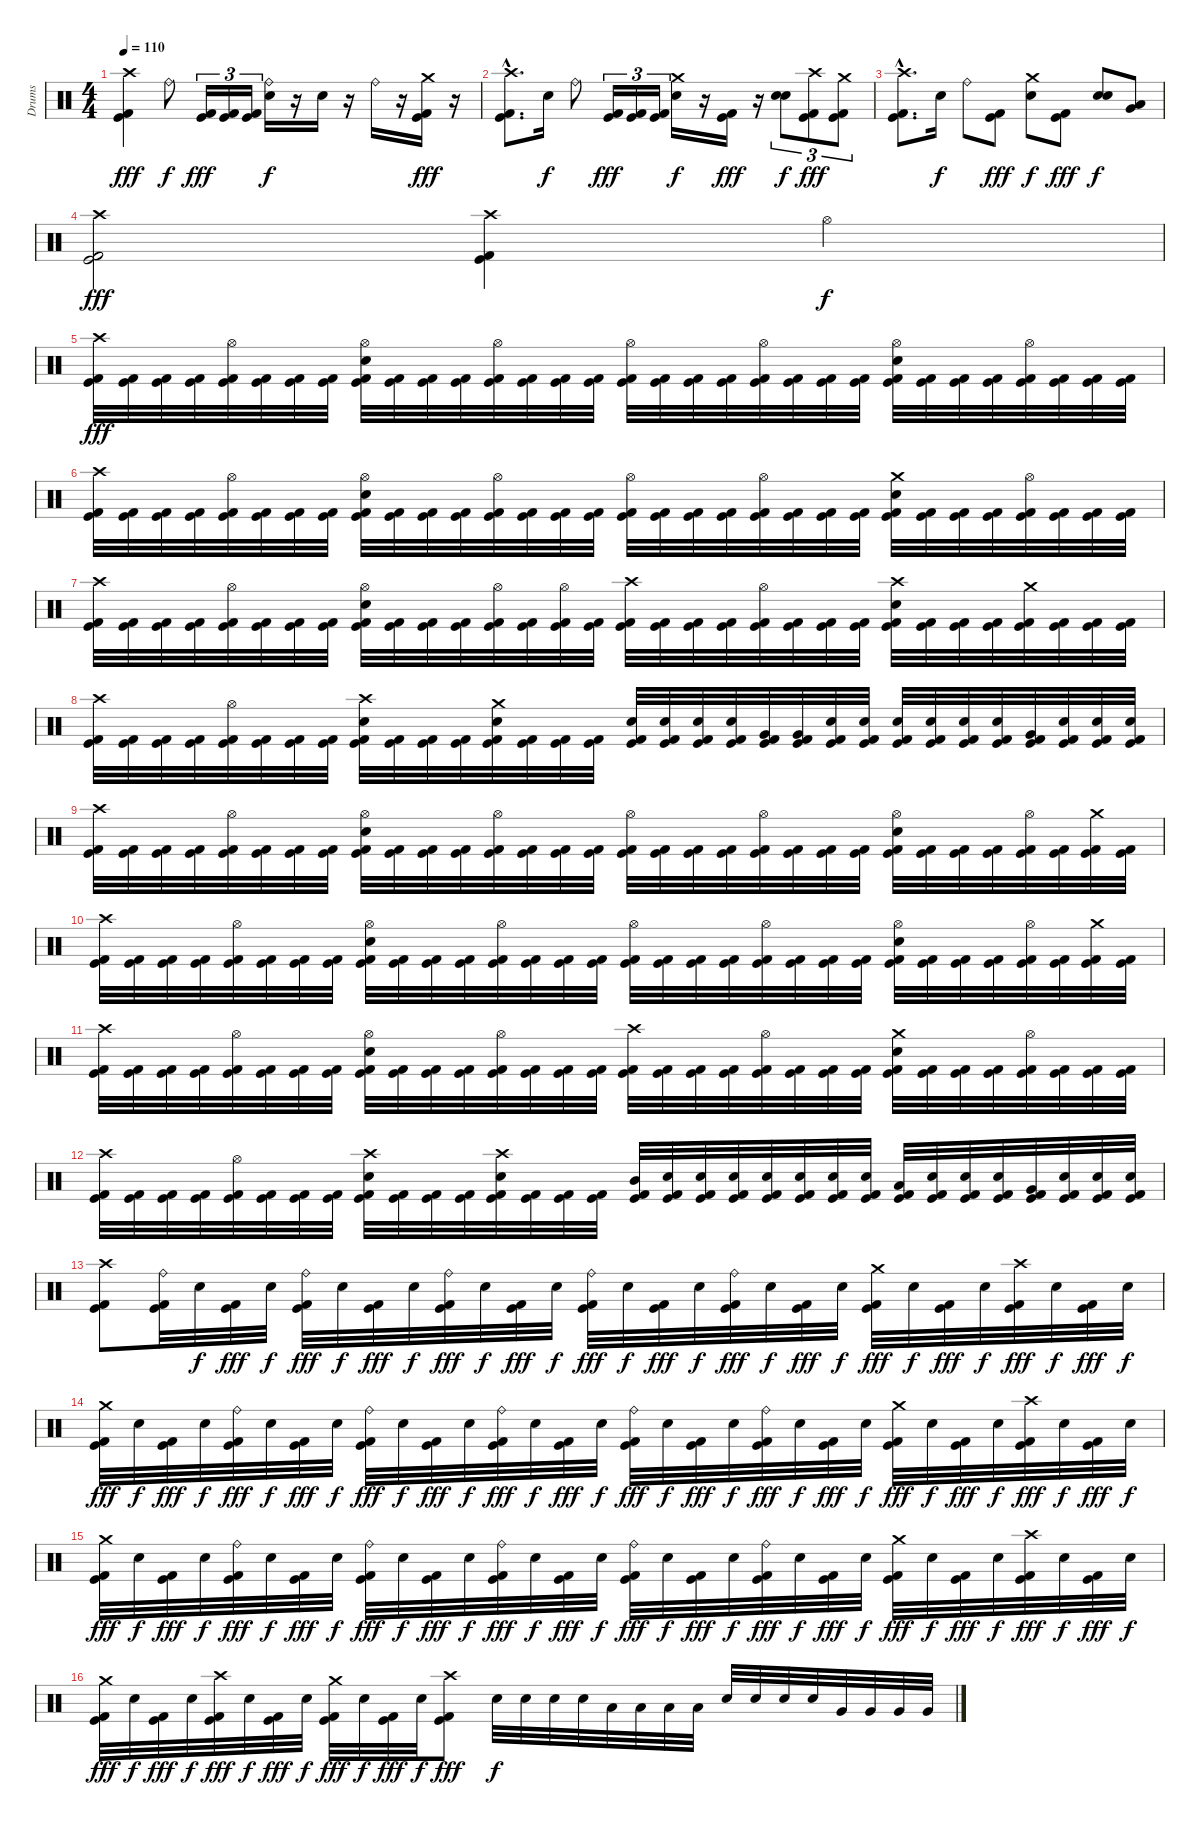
\track ("Drums" "Drums") {instrument percussion}
\staff {score}
\articulation defaults
\ts (4 4)
\tempo 110
\clef neutral
\ks c
("Crash high (hit)" "Kick (hit)" "Kick (hit) 2").4{dy fff} "Ride (bell)".8{dy f} ("Kick (hit)" "Kick (hit) 2").16{tu (3 2) dy fff} ("Kick (hit)" "Kick (hit) 2").16{tu (3 2)} ("Kick (hit)" "Kick (hit) 2").16{tu (3 2)} ("Ride (bell)" "Electric Snare (hit)").16{dy f} r.16 "Electric Snare (hit)".16 r.16 "Ride (bell)".16 r.16 ("Crash medium (hit)" "Kick (hit)" "Kick (hit) 2").16{dy fff} r.16 |
("Crash high (hit)"{hac} "Kick (hit)"{hac} "Kick (hit) 2"{hac}).8{d} "Electric Snare (hit)".16{dy f} "Ride (bell)".8 ("Kick (hit)" "Kick (hit) 2").16{tu (3 2) dy fff} ("Kick (hit)" "Kick (hit) 2").16{tu (3 2)} ("Kick (hit)" "Kick (hit) 2").16{tu (3 2)} ("Crash medium (hit)" "Electric Snare (hit)").16{dy f} r.16 ("Kick (hit)" "Kick (hit) 2").16{dy fff} r.16 ("Electric Snare (hit)" "Electric Snare (hit)").8{tu (3 2) bu 120 dy f} ("Crash high (hit)" "Kick (hit)" "Kick (hit) 2").8{tu (3 2) dy fff} ("Crash medium (hit)" "Kick (hit)" "Kick (hit) 2").8{tu (3 2)} |
("Crash high (hit)"{hac} "Kick (hit)"{hac} "Kick (hit) 2"{hac}).8{d} "Electric Snare (hit)".16{dy f} "Ride (bell)".8 ("Kick (hit)" "Kick (hit) 2").8{dy fff} ("Crash medium (hit)" "Electric Snare (hit)").8{dy f} ("Kick (hit)" "Kick (hit) 2").8{dy fff} ("Electric Snare (hit)" "Electric Snare (hit)").8{bd 120 dy f} ("Very Low Tom (hit)" "Low Floor Tom (hit)").8{bd 480} |
("Crash high (hit)" "Kick (hit)" "Kick (hit) 2").2{dy fff} ("Crash high (hit)" "Kick (hit)" "Kick (hit) 2").4 "Hi-Hat (open)".4{dy f} |
("Crash high (hit)" "Kick (hit)" "Kick (hit) 2").32{dy fff} ("Kick (hit)" "Kick (hit) 2").32 ("Kick (hit)" "Kick (hit) 2").32 ("Kick (hit)" "Kick (hit) 2").32 ("Hi-Hat (open)" "Kick (hit)" "Kick (hit) 2").32 ("Kick (hit)" "Kick (hit) 2").32 ("Kick (hit)" "Kick (hit) 2").32 ("Kick (hit)" "Kick (hit) 2").32 ("Hi-Hat (open)" "Electric Snare (hit)" "Kick (hit)" "Kick (hit) 2").32 ("Kick (hit)" "Kick (hit) 2").32 ("Kick (hit)" "Kick (hit) 2").32 ("Kick (hit)" "Kick (hit) 2").32 ("Hi-Hat (open)" "Kick (hit)" "Kick (hit) 2").32 ("Kick (hit)" "Kick (hit) 2").32 ("Kick (hit)" "Kick (hit) 2").32 ("Kick (hit)" "Kick (hit) 2").32 ("Hi-Hat (open)" "Kick (hit)" "Kick (hit) 2").32 ("Kick (hit)" "Kick (hit) 2").32 ("Kick (hit)" "Kick (hit) 2").32 ("Kick (hit)" "Kick (hit) 2").32 ("Hi-Hat (open)" "Kick (hit)" "Kick (hit) 2").32 ("Kick (hit)" "Kick (hit) 2").32 ("Kick (hit)" "Kick (hit) 2").32 ("Kick (hit)" "Kick (hit) 2").32 ("Hi-Hat (open)" "Electric Snare (hit)" "Kick (hit)" "Kick (hit) 2").32 ("Kick (hit)" "Kick (hit) 2").32 ("Kick (hit)" "Kick (hit) 2").32 ("Kick (hit)" "Kick (hit) 2").32 ("Hi-Hat (open)" "Kick (hit)" "Kick (hit) 2").32 ("Kick (hit)" "Kick (hit) 2").32 ("Kick (hit)" "Kick (hit) 2").32 ("Kick (hit)" "Kick (hit) 2").32 |
("Crash high (hit)" "Kick (hit)" "Kick (hit) 2").32 ("Kick (hit)" "Kick (hit) 2").32 ("Kick (hit)" "Kick (hit) 2").32 ("Kick (hit)" "Kick (hit) 2").32 ("Hi-Hat (open)" "Kick (hit)" "Kick (hit) 2").32 ("Kick (hit)" "Kick (hit) 2").32 ("Kick (hit)" "Kick (hit) 2").32 ("Kick (hit)" "Kick (hit) 2").32 ("Hi-Hat (open)" "Electric Snare (hit)" "Kick (hit)" "Kick (hit) 2").32 ("Kick (hit)" "Kick (hit) 2").32 ("Kick (hit)" "Kick (hit) 2").32 ("Kick (hit)" "Kick (hit) 2").32 ("Hi-Hat (open)" "Kick (hit)" "Kick (hit) 2").32 ("Kick (hit)" "Kick (hit) 2").32 ("Kick (hit)" "Kick (hit) 2").32 ("Kick (hit)" "Kick (hit) 2").32 ("Hi-Hat (open)" "Kick (hit)" "Kick (hit) 2").32 ("Kick (hit)" "Kick (hit) 2").32 ("Kick (hit)" "Kick (hit) 2").32 ("Kick (hit)" "Kick (hit) 2").32 ("Hi-Hat (open)" "Kick (hit)" "Kick (hit) 2").32 ("Kick (hit)" "Kick (hit) 2").32 ("Kick (hit)" "Kick (hit) 2").32 ("Kick (hit)" "Kick (hit) 2").32 ("Crash medium (hit)" "Electric Snare (hit)" "Kick (hit)" "Kick (hit) 2").32 ("Kick (hit)" "Kick (hit) 2").32 ("Kick (hit)" "Kick (hit) 2").32 ("Kick (hit)" "Kick (hit) 2").32 ("Hi-Hat (open)" "Kick (hit)" "Kick (hit) 2").32 ("Kick (hit)" "Kick (hit) 2").32 ("Kick (hit)" "Kick (hit) 2").32 ("Kick (hit)" "Kick (hit) 2").32 |
("Crash high (hit)" "Kick (hit)" "Kick (hit) 2").32 ("Kick (hit)" "Kick (hit) 2").32 ("Kick (hit)" "Kick (hit) 2").32 ("Kick (hit)" "Kick (hit) 2").32 ("Hi-Hat (open)" "Kick (hit)" "Kick (hit) 2").32 ("Kick (hit)" "Kick (hit) 2").32 ("Kick (hit)" "Kick (hit) 2").32 ("Kick (hit)" "Kick (hit) 2").32 ("Hi-Hat (open)" "Electric Snare (hit)" "Kick (hit)" "Kick (hit) 2").32 ("Kick (hit)" "Kick (hit) 2").32 ("Kick (hit)" "Kick (hit) 2").32 ("Kick (hit)" "Kick (hit) 2").32 ("Hi-Hat (open)" "Kick (hit)" "Kick (hit) 2").32 ("Kick (hit)" "Kick (hit) 2").32 ("Hi-Hat (open)" "Kick (hit)" "Kick (hit) 2").32 ("Kick (hit)" "Kick (hit) 2").32 ("Crash high (hit)" "Kick (hit)" "Kick (hit) 2").32 ("Kick (hit)" "Kick (hit) 2").32 ("Kick (hit)" "Kick (hit) 2").32 ("Kick (hit)" "Kick (hit) 2").32 ("Hi-Hat (open)" "Kick (hit)" "Kick (hit) 2").32 ("Kick (hit)" "Kick (hit) 2").32 ("Kick (hit)" "Kick (hit) 2").32 ("Kick (hit)" "Kick (hit) 2").32 ("Crash high (hit)" "Electric Snare (hit)" "Kick (hit)" "Kick (hit) 2").32 ("Kick (hit)" "Kick (hit) 2").32 ("Kick (hit)" "Kick (hit) 2").32 ("Kick (hit)" "Kick (hit) 2").32 ("Crash medium (hit)" "Kick (hit)" "Kick (hit) 2").32 ("Kick (hit)" "Kick (hit) 2").32 ("Kick (hit)" "Kick (hit) 2").32 ("Kick (hit)" "Kick (hit) 2").32 |
("Crash high (hit)" "Kick (hit)" "Kick (hit) 2").32 ("Kick (hit)" "Kick (hit) 2").32 ("Kick (hit)" "Kick (hit) 2").32 ("Kick (hit)" "Kick (hit) 2").32 ("Hi-Hat (open)" "Kick (hit)" "Kick (hit) 2").32 ("Kick (hit)" "Kick (hit) 2").32 ("Kick (hit)" "Kick (hit) 2").32 ("Kick (hit)" "Kick (hit) 2").32 ("Crash high (hit)" "Electric Snare (hit)" "Kick (hit)" "Kick (hit) 2").32 ("Kick (hit)" "Kick (hit) 2").32 ("Kick (hit)" "Kick (hit) 2").32 ("Kick (hit)" "Kick (hit) 2").32 ("Crash medium (hit)" "Electric Snare (hit)" "Kick (hit)" "Kick (hit) 2").32 ("Kick (hit)" "Kick (hit) 2").32 ("Kick (hit)" "Kick (hit) 2").32 ("Kick (hit)" "Kick (hit) 2").32 ("Electric Snare (hit)" "Kick (hit)" "Kick (hit) 2").32 ("Electric Snare (hit)" "Kick (hit)" "Kick (hit) 2").32 ("Electric Snare (hit)" "Kick (hit)" "Kick (hit) 2").32 ("Electric Snare (hit)" "Kick (hit)" "Kick (hit) 2").32 ("Very Low Tom (hit)" "Kick (hit)" "Kick (hit) 2").32 ("Very Low Tom (hit)" "Kick (hit)" "Kick (hit) 2").32 ("Electric Snare (hit)" "Kick (hit)" "Kick (hit) 2").32 ("Electric Snare (hit)" "Kick (hit)" "Kick (hit) 2").32 ("Electric Snare (hit)" "Kick (hit)" "Kick (hit) 2").32 ("Electric Snare (hit)" "Kick (hit)" "Kick (hit) 2").32 ("Electric Snare (hit)" "Kick (hit)" "Kick (hit) 2").32 ("Electric Snare (hit)" "Kick (hit)" "Kick (hit) 2").32 ("Very Low Tom (hit)" "Kick (hit)" "Kick (hit) 2").32 ("Electric Snare (hit)" "Kick (hit)" "Kick (hit) 2").32 ("Electric Snare (hit)" "Kick (hit)" "Kick (hit) 2").32 ("Electric Snare (hit)" "Kick (hit)" "Kick (hit) 2").32 |
("Crash high (hit)" "Kick (hit)" "Kick (hit) 2").32 ("Kick (hit)" "Kick (hit) 2").32 ("Kick (hit)" "Kick (hit) 2").32 ("Kick (hit)" "Kick (hit) 2").32 ("Hi-Hat (open)" "Kick (hit)" "Kick (hit) 2").32 ("Kick (hit)" "Kick (hit) 2").32 ("Kick (hit)" "Kick (hit) 2").32 ("Kick (hit)" "Kick (hit) 2").32 ("Hi-Hat (open)" "Electric Snare (hit)" "Kick (hit)" "Kick (hit) 2").32 ("Kick (hit)" "Kick (hit) 2").32 ("Kick (hit)" "Kick (hit) 2").32 ("Kick (hit)" "Kick (hit) 2").32 ("Hi-Hat (open)" "Kick (hit)" "Kick (hit) 2").32 ("Kick (hit)" "Kick (hit) 2").32 ("Kick (hit)" "Kick (hit) 2").32 ("Kick (hit)" "Kick (hit) 2").32 ("Hi-Hat (open)" "Kick (hit)" "Kick (hit) 2").32 ("Kick (hit)" "Kick (hit) 2").32 ("Kick (hit)" "Kick (hit) 2").32 ("Kick (hit)" "Kick (hit) 2").32 ("Hi-Hat (open)" "Kick (hit)" "Kick (hit) 2").32 ("Kick (hit)" "Kick (hit) 2").32 ("Kick (hit)" "Kick (hit) 2").32 ("Kick (hit)" "Kick (hit) 2").32 ("Hi-Hat (open)" "Electric Snare (hit)" "Kick (hit)" "Kick (hit) 2").32 ("Kick (hit)" "Kick (hit) 2").32 ("Kick (hit)" "Kick (hit) 2").32 ("Kick (hit)" "Kick (hit) 2").32 ("Hi-Hat (open)" "Kick (hit)" "Kick (hit) 2").32 ("Kick (hit)" "Kick (hit) 2").32 ("Crash medium (hit)" "Kick (hit)" "Kick (hit) 2").32 ("Kick (hit)" "Kick (hit) 2").32 |
("Crash high (hit)" "Kick (hit)" "Kick (hit) 2").32 ("Kick (hit)" "Kick (hit) 2").32 ("Kick (hit)" "Kick (hit) 2").32 ("Kick (hit)" "Kick (hit) 2").32 ("Hi-Hat (open)" "Kick (hit)" "Kick (hit) 2").32 ("Kick (hit)" "Kick (hit) 2").32 ("Kick (hit)" "Kick (hit) 2").32 ("Kick (hit)" "Kick (hit) 2").32 ("Hi-Hat (open)" "Electric Snare (hit)" "Kick (hit)" "Kick (hit) 2").32 ("Kick (hit)" "Kick (hit) 2").32 ("Kick (hit)" "Kick (hit) 2").32 ("Kick (hit)" "Kick (hit) 2").32 ("Hi-Hat (open)" "Kick (hit)" "Kick (hit) 2").32 ("Kick (hit)" "Kick (hit) 2").32 ("Kick (hit)" "Kick (hit) 2").32 ("Kick (hit)" "Kick (hit) 2").32 ("Hi-Hat (open)" "Kick (hit)" "Kick (hit) 2").32 ("Kick (hit)" "Kick (hit) 2").32 ("Kick (hit)" "Kick (hit) 2").32 ("Kick (hit)" "Kick (hit) 2").32 ("Hi-Hat (open)" "Kick (hit)" "Kick (hit) 2").32 ("Kick (hit)" "Kick (hit) 2").32 ("Kick (hit)" "Kick (hit) 2").32 ("Kick (hit)" "Kick (hit) 2").32 ("Hi-Hat (open)" "Electric Snare (hit)" "Kick (hit)" "Kick (hit) 2").32 ("Kick (hit)" "Kick (hit) 2").32 ("Kick (hit)" "Kick (hit) 2").32 ("Kick (hit)" "Kick (hit) 2").32 ("Hi-Hat (open)" "Kick (hit)" "Kick (hit) 2").32 ("Kick (hit)" "Kick (hit) 2").32 ("Crash medium (hit)" "Kick (hit)" "Kick (hit) 2").32 ("Kick (hit)" "Kick (hit) 2").32 |
("Crash high (hit)" "Kick (hit)" "Kick (hit) 2").32 ("Kick (hit)" "Kick (hit) 2").32 ("Kick (hit)" "Kick (hit) 2").32 ("Kick (hit)" "Kick (hit) 2").32 ("Hi-Hat (open)" "Kick (hit)" "Kick (hit) 2").32 ("Kick (hit)" "Kick (hit) 2").32 ("Kick (hit)" "Kick (hit) 2").32 ("Kick (hit)" "Kick (hit) 2").32 ("Hi-Hat (open)" "Electric Snare (hit)" "Kick (hit)" "Kick (hit) 2").32 ("Kick (hit)" "Kick (hit) 2").32 ("Kick (hit)" "Kick (hit) 2").32 ("Kick (hit)" "Kick (hit) 2").32 ("Hi-Hat (open)" "Kick (hit)" "Kick (hit) 2").32 ("Kick (hit)" "Kick (hit) 2").32 ("Kick (hit)" "Kick (hit) 2").32 ("Kick (hit)" "Kick (hit) 2").32 ("Crash high (hit)" "Kick (hit)" "Kick (hit) 2").32 ("Kick (hit)" "Kick (hit) 2").32 ("Kick (hit)" "Kick (hit) 2").32 ("Kick (hit)" "Kick (hit) 2").32 ("Hi-Hat (open)" "Kick (hit)" "Kick (hit) 2").32 ("Kick (hit)" "Kick (hit) 2").32 ("Kick (hit)" "Kick (hit) 2").32 ("Kick (hit)" "Kick (hit) 2").32 ("Crash medium (hit)" "Electric Snare (hit)" "Kick (hit)" "Kick (hit) 2").32 ("Kick (hit)" "Kick (hit) 2").32 ("Kick (hit)" "Kick (hit) 2").32 ("Kick (hit)" "Kick (hit) 2").32 ("Hi-Hat (open)" "Kick (hit)" "Kick (hit) 2").32 ("Kick (hit)" "Kick (hit) 2").32 ("Kick (hit)" "Kick (hit) 2").32 ("Kick (hit)" "Kick (hit) 2").32 |
("Crash high (hit)" "Kick (hit)" "Kick (hit) 2").32 ("Kick (hit)" "Kick (hit) 2").32 ("Kick (hit)" "Kick (hit) 2").32 ("Kick (hit)" "Kick (hit) 2").32 ("Hi-Hat (open)" "Kick (hit)" "Kick (hit) 2").32 ("Kick (hit)" "Kick (hit) 2").32 ("Kick (hit)" "Kick (hit) 2").32 ("Kick (hit)" "Kick (hit) 2").32 ("Crash high (hit)" "Electric Snare (hit)" "Kick (hit)" "Kick (hit) 2").32 ("Kick (hit)" "Kick (hit) 2").32 ("Kick (hit)" "Kick (hit) 2").32 ("Kick (hit)" "Kick (hit) 2").32 ("Crash high (hit)" "Electric Snare (hit)" "Kick (hit)" "Kick (hit) 2").32 ("Kick (hit)" "Kick (hit) 2").32 ("Kick (hit)" "Kick (hit) 2").32 ("Kick (hit)" "Kick (hit) 2").32 ("Mid Tom (hit)" "Kick (hit)" "Kick (hit) 2").32 ("Electric Snare (hit)" "Kick (hit)" "Kick (hit) 2").32 ("Electric Snare (hit)" "Kick (hit)" "Kick (hit) 2").32 ("Electric Snare (hit)" "Kick (hit)" "Kick (hit) 2").32 ("Electric Snare (hit)" "Kick (hit)" "Kick (hit) 2").32 ("Electric Snare (hit)" "Kick (hit)" "Kick (hit) 2").32 ("Electric Snare (hit)" "Kick (hit)" "Kick (hit) 2").32 ("Electric Snare (hit)" "Kick (hit)" "Kick (hit) 2").32 ("Low Tom (hit)" "Kick (hit)" "Kick (hit) 2").32 ("Electric Snare (hit)" "Kick (hit)" "Kick (hit) 2").32 ("Electric Snare (hit)" "Kick (hit)" "Kick (hit) 2").32 ("Electric Snare (hit)" "Kick (hit)" "Kick (hit) 2").32 ("Very Low Tom (hit)" "Kick (hit)" "Kick (hit) 2").32 ("Electric Snare (hit)" "Kick (hit)" "Kick (hit) 2").32 ("Electric Snare (hit)" "Kick (hit)" "Kick (hit) 2").32 ("Electric Snare (hit)" "Kick (hit)" "Kick (hit) 2").32 |
("Crash high (hit)" "Kick (hit)" "Kick (hit) 2").8 ("Ride (bell)" "Kick (hit)" "Kick (hit) 2").32 "Electric Snare (hit)".32{dy f} ("Kick (hit)" "Kick (hit) 2").32{dy fff} "Electric Snare (hit)".32{dy f} ("Ride (bell)" "Kick (hit)" "Kick (hit) 2").32{dy fff} "Electric Snare (hit)".32{dy f} ("Kick (hit)" "Kick (hit) 2").32{dy fff} "Electric Snare (hit)".32{dy f} ("Ride (bell)" "Kick (hit)" "Kick (hit) 2").32{dy fff} "Electric Snare (hit)".32{dy f} ("Kick (hit)" "Kick (hit) 2").32{dy fff} "Electric Snare (hit)".32{dy f} ("Ride (bell)" "Kick (hit)" "Kick (hit) 2").32{dy fff} "Electric Snare (hit)".32{dy f} ("Kick (hit)" "Kick (hit) 2").32{dy fff} "Electric Snare (hit)".32{dy f} ("Ride (bell)" "Kick (hit)" "Kick (hit) 2").32{dy fff} "Electric Snare (hit)".32{dy f} ("Kick (hit)" "Kick (hit) 2").32{dy fff} "Electric Snare (hit)".32{dy f} ("Crash medium (hit)" "Kick (hit)" "Kick (hit) 2").32{dy fff} "Electric Snare (hit)".32{dy f} ("Kick (hit)" "Kick (hit) 2").32{dy fff} "Electric Snare (hit)".32{dy f} ("Crash high (hit)" "Kick (hit)" "Kick (hit) 2").32{dy fff} "Electric Snare (hit)".32{dy f} ("Kick (hit)" "Kick (hit) 2").32{dy fff} "Electric Snare (hit)".32{dy f} |
("Crash medium (hit)" "Kick (hit)" "Kick (hit) 2").32{dy fff} "Electric Snare (hit)".32{dy f} ("Kick (hit)" "Kick (hit) 2").32{dy fff} "Electric Snare (hit)".32{dy f} ("Ride (bell)" "Kick (hit)" "Kick (hit) 2").32{dy fff} "Electric Snare (hit)".32{dy f} ("Kick (hit)" "Kick (hit) 2").32{dy fff} "Electric Snare (hit)".32{dy f} ("Ride (bell)" "Kick (hit)" "Kick (hit) 2").32{dy fff} "Electric Snare (hit)".32{dy f} ("Kick (hit)" "Kick (hit) 2").32{dy fff} "Electric Snare (hit)".32{dy f} ("Ride (bell)" "Kick (hit)" "Kick (hit) 2").32{dy fff} "Electric Snare (hit)".32{dy f} ("Kick (hit)" "Kick (hit) 2").32{dy fff} "Electric Snare (hit)".32{dy f} ("Ride (bell)" "Kick (hit)" "Kick (hit) 2").32{dy fff} "Electric Snare (hit)".32{dy f} ("Kick (hit)" "Kick (hit) 2").32{dy fff} "Electric Snare (hit)".32{dy f} ("Ride (bell)" "Kick (hit)" "Kick (hit) 2").32{dy fff} "Electric Snare (hit)".32{dy f} ("Kick (hit)" "Kick (hit) 2").32{dy fff} "Electric Snare (hit)".32{dy f} ("Crash medium (hit)" "Kick (hit)" "Kick (hit) 2").32{dy fff} "Electric Snare (hit)".32{dy f} ("Kick (hit)" "Kick (hit) 2").32{dy fff} "Electric Snare (hit)".32{dy f} ("Crash high (hit)" "Kick (hit)" "Kick (hit) 2").32{dy fff} "Electric Snare (hit)".32{dy f} ("Kick (hit)" "Kick (hit) 2").32{dy fff} "Electric Snare (hit)".32{dy f} |
("Crash medium (hit)" "Kick (hit)" "Kick (hit) 2").32{dy fff} "Electric Snare (hit)".32{dy f} ("Kick (hit)" "Kick (hit) 2").32{dy fff} "Electric Snare (hit)".32{dy f} ("Ride (bell)" "Kick (hit)" "Kick (hit) 2").32{dy fff} "Electric Snare (hit)".32{dy f} ("Kick (hit)" "Kick (hit) 2").32{dy fff} "Electric Snare (hit)".32{dy f} ("Ride (bell)" "Kick (hit)" "Kick (hit) 2").32{dy fff} "Electric Snare (hit)".32{dy f} ("Kick (hit)" "Kick (hit) 2").32{dy fff} "Electric Snare (hit)".32{dy f} ("Ride (bell)" "Kick (hit)" "Kick (hit) 2").32{dy fff} "Electric Snare (hit)".32{dy f} ("Kick (hit)" "Kick (hit) 2").32{dy fff} "Electric Snare (hit)".32{dy f} ("Ride (bell)" "Kick (hit)" "Kick (hit) 2").32{dy fff} "Electric Snare (hit)".32{dy f} ("Kick (hit)" "Kick (hit) 2").32{dy fff} "Electric Snare (hit)".32{dy f} ("Ride (bell)" "Kick (hit)" "Kick (hit) 2").32{dy fff} "Electric Snare (hit)".32{dy f} ("Kick (hit)" "Kick (hit) 2").32{dy fff} "Electric Snare (hit)".32{dy f} ("Crash medium (hit)" "Kick (hit)" "Kick (hit) 2").32{dy fff} "Electric Snare (hit)".32{dy f} ("Kick (hit)" "Kick (hit) 2").32{dy fff} "Electric Snare (hit)".32{dy f} ("Crash high (hit)" "Kick (hit)" "Kick (hit) 2").32{dy fff} "Electric Snare (hit)".32{dy f} ("Kick (hit)" "Kick (hit) 2").32{dy fff} "Electric Snare (hit)".32{dy f} |
("Crash medium (hit)" "Kick (hit)" "Kick (hit) 2").32{dy fff} "Electric Snare (hit)".32{dy f} ("Kick (hit)" "Kick (hit) 2").32{dy fff} "Electric Snare (hit)".32{dy f} ("Crash high (hit)" "Kick (hit)" "Kick (hit) 2").32{dy fff} "Electric Snare (hit)".32{dy f} ("Kick (hit)" "Kick (hit) 2").32{dy fff} "Electric Snare (hit)".32{dy f} ("Crash medium (hit)" "Kick (hit)" "Kick (hit) 2").32{dy fff} "Electric Snare (hit)".32{dy f} ("Kick (hit)" "Kick (hit) 2").32{dy fff} "Electric Snare (hit)".32{dy f} ("Crash high (hit)" "Kick (hit)" "Kick (hit) 2").8{dy fff} "Electric Snare (hit)".32{dy f} "Electric Snare (hit)".32 "Electric Snare (hit)".32 "Electric Snare (hit)".32 "Low Tom (hit)".32 "Low Tom (hit)".32 "Low Tom (hit)".32 "Low Tom (hit)".32 "Electric Snare (hit)".32 "Electric Snare (hit)".32 "Electric Snare (hit)".32 "Electric Snare (hit)".32 "Very Low Tom (hit)".32 "Very Low Tom (hit)".32 "Very Low Tom (hit)".32 "Very Low Tom (hit)".32
